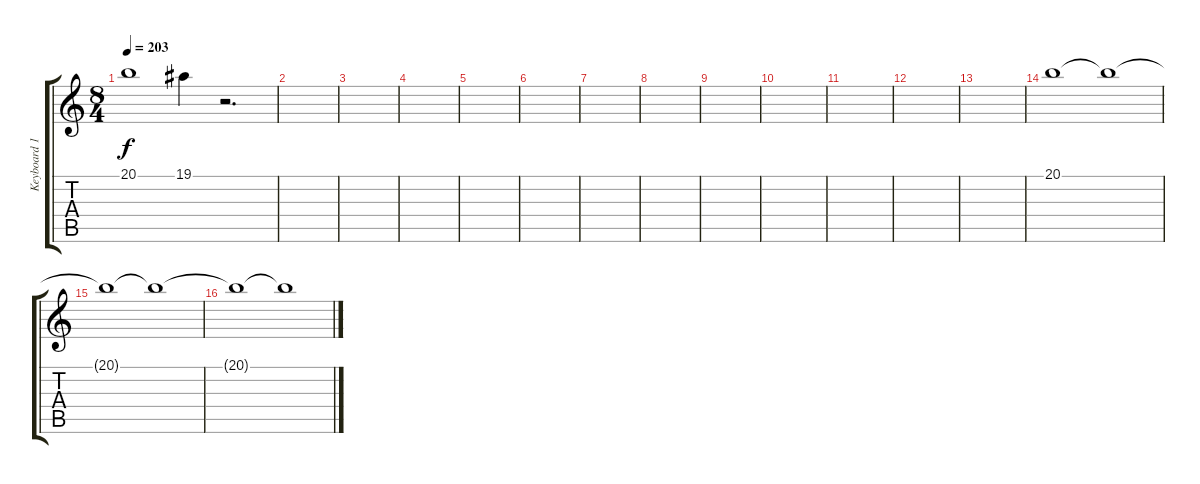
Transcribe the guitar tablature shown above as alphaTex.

\track ("Keyboard 1" "Keyboard 1") {instrument stringensemble1}
\staff {score tabs}
\tuning (Eb4 Bb3 Gb3 Db3 Ab2 Eb2) {hide}
\ts (8 4)
\tempo 203
\clef g2
\ks c
20.1{t}.1{dy f} 19.1.4 r.2{d} |
|
|
|
|
|
|
|
|
|
|
|
|
20.1.1 20.1{t}.1 |
20.1{t}.1 20.1{t}.1 |
20.1{t}.1 20.1{t}.1
